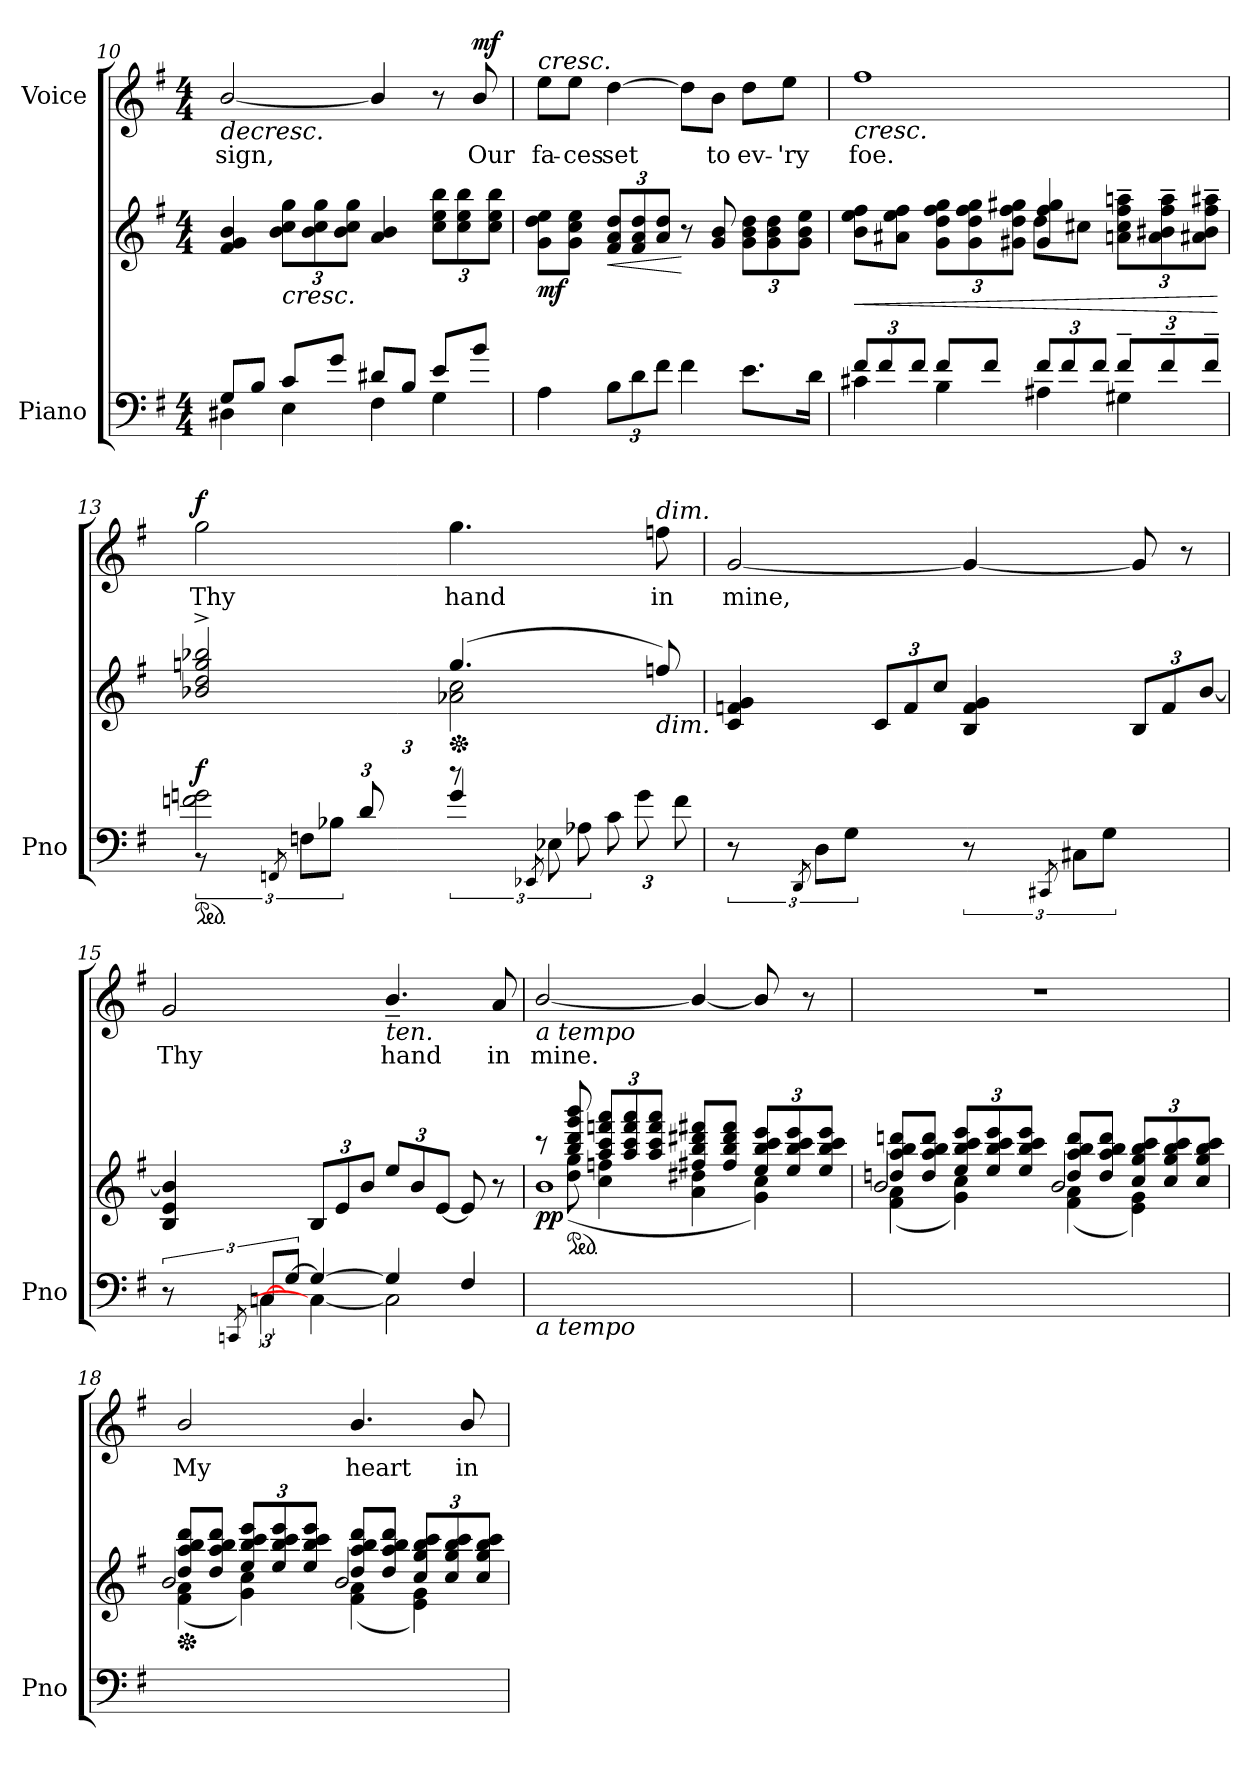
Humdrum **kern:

**kern	**kern	**dynam	**kern	**text	**dynam
*part2	*part2	*part2	*part1	*part1	*part1
*staff3	*staff2	*staff2/3	*staff1	*staff1	*staff1
*I"Piano	*	*	*I"Voice	*	*
*I'Pno	*	*	*	*	*
*clefF4	*clefG2	*	*clefG2	*	*
*k[f#]	*k[f#]	*	*k[f#]	*	*
*M4/4	*M4/4	*	*M4/4	*	*
=10	=10	=10	=10	=10	=10
*^	*	*	*	*	*
!	!	!	!	!	!LO:LY:b	!LO:HP:b
8G/L	4D#X\	4f#/ 4g/ 4b/	.	[2b/	sign,	>
8B/J	.	.	.	.	.	.
*	*	*Xbrackettup	*	*	*	*
!	!	!	!LO:HP:b	!	!	!
8c/L	4E\	12b\ 12cc\ 12gg\L	<	.	.	.
.	.	12b\ 12cc\ 12gg\	.	.	.	.
8g/J	.	.	.	.	.	.
.	.	12b\ 12cc\ 12gg\J	.	.	.	.
8d#X/L	4F#\	4a/ 4b/	.	4b/]	.	.
8B/J	.	.	.	.	.	.
8e/L	4G\	12cc\ 12ee\ 12bb\L	.	8r	.	.
.	.	12cc\ 12ee\ 12bb\	.	.	.	.
!	!	!	!	!	!LO:LY:b	!LO:DY:a
8b/J	.	.	.	8b/	Our	mf
.	.	12cc\ 12ee\ 12bb\J	.	.	.	.
*v	*v	*	*	*	*	*
!!LO:LB:g=z
=11	=11	=11	=11	=11	=11
!	!	!	!LO:TX:a:i:t=cresc.	!	!
!	!	!LO:DY:b	!	!LO:LY:b	!
4A\	8g\ 8dd\ 8ee\L	mf	8ee\L	fa-	.
!	!	!	!	!LO:LY:b	!
.	8g\ 8cc\ 8ee\J	.	8ee\J	-ces	.
*Xbrackettup	*	*	*	*	*
!	!	!LO:HP:b	!	!LO:LY:b	!
12B\L	12f#/ 12a/ 12dd/L	<	[4dd\	set	.
12d\	12f#/ 12a/ 12dd/	.	.	.	.
12f#\J	12a/ 12dd/J	.	.	.	.
4f#\	8r	[	8dd\L]	.	.
!	!	!	!	!LO:LY:b	!
.	8g/ 8b/	.	8b\J	to	.
!	!	!	!	!LO:LY:b	!
8.e\L	12g\ 12b\ 12dd\L	.	8dd\L	ev-	.
.	12g\ 12b\ 12dd\	.	.	.	.
!	!	!	!	!LO:LY:b	!
.	.	.	8ee\J	-'ry	.
.	12g\ 12b\ 12ee\J	.	.	.	.
16d\Jk	.	.	.	.	.
=12	=12	=12	=12	=12	=12
*^	*	*	*	*	*
!	!	!	!LO:HP:b	!	!LO:LY:b	!LO:HP:b
*	*	*^	*	*	*	*
12f#/L	4c#X\	2ryy	8b\ 8ee\ 8ff#\L	<	1ff#	foe.	<
12f#/	.	.	.	.	.	.	.
.	.	.	8a#X\ 8ee\ 8ff#\J	.	.	.	.
12f#/J	.	.	.	.	.	.	.
8f#/L	4B\	.	12g\ 12dd\ 12ff#\ 12gg\L	.	.	.	.
.	.	.	12g\ 12dd\ 12ff#\ 12gg\	.	.	.	.
8f#/J	.	.	.	.	.	.	.
.	.	.	12g#X\ 12dd\ 12ff#\ 12gg#X\J	.	.	.	.
12f#/L	4A#X\	4g#/ 4ff#/ 4gg#/	8dd\L	.	.	.	.
12f#/	.	.	.	.	.	.	.
.	.	.	8cc#X\J	.	.	.	.
12f#/J	.	.	.	.	.	.	.
12f#~/L	4G#X\	4ryy	12an\~> 12cc#\~> 12ff#\~> 12aan\~>L	.	.	.	.
12f#~/	.	.	12a\~> 12b#X\~> 12ff#\~> 12aa\~>	.	.	.	.
12f#~/J	.	.	12a#X\~> 12b#\~> 12ff#\~> 12aa#X\~>J	.	.	.	.
*v	*v	*	*	*	*	*	*
*	*v	*v	*	*	*	*
.	.	[	.	.	]
!!LO:LB:g=z
=13	=13	=13	=13	=13	=13
*^	*	*	*	*	*
*ped	*	*	*	*	*	*
*	*brackettup	*	*	*	*	*
*	*^	*^	*	*	*	*
*	*	*	*	*^	*	*	*	*
!	!	!	!	!	!	!LO:DY:b	!	!LO:LY:b	!LO:DY:a
2fn\ 2gn\	12r	2ryy	2b-X/^< 2dd/^< 2ggn/^< 2bb-X/^<	2ryy	3ryy	f	2gg\	Thy	f
.	8qFFn/	.	.	.	.	.	.	.	.
.	(12Fn\L	.	.	.	.	.	.	.	.
.	12B-X\J	.	.	.	.	.	.	.	.
*	*Xbrackettup	*	*	*	*	*	*	*	*
.	12d/L	.	.	.	.	.	.	.	.
.	6ryy	.	.	.	12g\	.	.	.	.
.	.	.	.	.	12b-\J)	.	.	.	.
*	*brackettup	*	*	*	*	*	*	*	*
*	*	*	*Xped	*	*	*	*	*	*
!	!	!	!	!	!	!	!	!LO:LY:b	!
2ryy	12r	4g/	(4.gg/	2a-X\ 2cc\	2ryy	.	4.gg\	hand	.
.	8qEE-X/	.	.	.	.	.	.	.	.
.	12E-X\L	.	.	.	.	.	.	.	.
.	12A-X\J	.	.	.	.	.	.	.	.
*	*Xbrackettup	*	*	*	*	*	*	*	*
.	12c\L	4ryy	.	.	.	.	.	.	.
.	12g\	.	.	.	.	.	.	.	.
!	!	!	!	!	!	!	!LO:TX:a:i:t=dim.	!	!
!	!	!	!LO:TX:b:i:t=dim.	!	!	!	!	!	!
!	!	!	!	!	!	!	!	!LO:LY:b	!
.	.	.	8ffn/)	.	.	.	8ffn\	in	.
.	12f\J	.	.	.	.	.	.	.	.
*v	*v	*v	*	*	*	*	*	*	*
*	*v	*v	*v	*	*	*	*
=14	=14	=14	=14	=14	=14
*brackettup	*	*	*	*	*
*^	*	*	*	*	*
!	!	!	!	!	!LO:LY:b	!
*v	*v	*	*	*	*	*
12r	4c/ 4fn/ 4g/	.	[2g/	mine,	.
8qDD/	.	.	.	.	.
12D\L	.	.	.	.	.
12G\J	.	.	.	.	.
4ryy	12c/L	.	.	.	.
.	12f/	.	.	.	.
.	(12cc/J	.	.	.	.
12r	4B/ 4f/ 4g/	.	4g/_	.	.
8qCC#X/	.	.	.	.	.
12C#X\L	.	.	.	.	.
12G\J	.	.	.	.	.
4ryy	12B/L	.	8g/]	.	.
.	12f/	.	.	.	.
.	.	.	8r	.	.
.	([12b/J	.	.	.	.
!!LO:PB:g=z
=15	=15	=15	=15	=15	=15
*^	*	*	*	*	*
!	!	!	!LO:DY:b	!	!LO:LY:b	!
!	!	!	!LO:DY:n=1:b	!	!	!LO:DY:a
!	!	!	!	!	!	!LO:DY:n=1:a
12r	12ryy	4B/ 4e/ 4b/]	p other-dynamics	2g/	Thy	p other-dynamics
8qCCn/	.	.	.	.	.	.
[<12Cn/L	6C\	.	.	.	.	.
[12G/J	.	.	.	.	.	.
4G/_	4C\_	12B/L	.	.	.	.
.	.	12e/	.	.	.	.
.	.	12b/J	.	.	.	.
!	!	!	!	!LO:TX:b:i:t=ten.	!	!
!	!	!	!	!	!LO:LY:b	!
4G/]	2C\]	12ee/L	.	4.b~/	hand	.
.	.	12b/	.	.	.	.
.	.	[12e/J	.	.	.	.
4F#/	.	(8e/]	.	.	.	.
!	!	!	!	!	!LO:LY:b	!
.	.	8r	[	8a/	in	.
*v	*v	*	*	*	*	*
.	.	.	.	.	[
!!LO:PB:g=z
=16	=16	=16	=16	=16	=16
*	*^	*	*	*	*
*	*	*^	*	*	*	*
!	!	!	!	!	!LO:TX:b:i:t=a tempo	!	!
!LO:TX:b:i:t=a tempo	!	!	!	!	!	!	!
!	!	!	!	!LO:DY:b	!	!LO:LY:b	!
1ryy	8r	8ryy	1b	pp	[2b/	mine.	.
*	*ped	*	*	*	*	*	*
.	8bb/ 8ddd/ 8ggg/ 8bbb/	(8dd\ 8gg\	.	.	.	.	.
.	12aa/ 12ccc/ 12fffn/ 12aaa/L	4cc\ 4ffn\	.	.	.	.	.
.	12aa/ 12ccc/ 12fff/ 12aaa/	.	.	.	.	.	.
.	12aa/ 12ccc/ 12fff/ 12aaa/J	.	.	.	.	.	.
.	8ff#X/ 8bb/ 8ddd#X/ 8fff#X/L	4a\ 4dd#X\	.	.	4b/_	.	.
.	8ff#/ 8bb/ 8ddd#/ 8fff#/J	.	.	.	.	.	.
.	12ee/ 12bb/ 12ccc/ 12eee/L	4g\ 4cc\)	.	.	8b/]	.	.
.	12ee/ 12bb/ 12ccc/ 12eee/	.	.	.	.	.	.
.	.	.	.	.	8r	.	.
.	12ee/ 12bb/ 12ccc/ 12eee/J	.	.	.	.	.	.
=17	=17	=17	=17	=17	=17	=17	=17
1ryy	8ddn/ 8aa/ 8bb/ 8dddn/L	(4f#\ 4a\	2b/	.	1r	.	.
.	8dd/ 8aa/ 8bb/ 8ddd/J	.	.	.	.	.	.
.	12ee/ 12bb/ 12ccc/ 12eee/L	4g\ 4cc\)	.	.	.	.	.
.	12ee/ 12bb/ 12ccc/ 12eee/	.	.	.	.	.	.
.	12ee/ 12bb/ 12ccc/ 12eee/J	.	.	.	.	.	.
.	8dd/ 8aa/ 8bb/ 8ddd/L	(4f#\ 4a\	2b/	.	.	.	.
.	8dd/ 8aa/ 8bb/ 8ddd/J	.	.	.	.	.	.
.	12cc/ 12gg/ 12bb/ 12ccc/L	4e\ 4g\)	.	.	.	.	.
.	12cc/ 12gg/ 12bb/ 12ccc/	.	.	.	.	.	.
.	12cc/ 12gg/ 12bb/ 12ccc/J	.	.	.	.	.	.
!!LO:LB:g=z
=18	=18	=18	=18	=18	=18	=18	=18
*	*Xped	*	*	*	*	*	*
!	!	!	!	!	!	!LO:LY:b	!LO:DY:a
!	!	!	!	!	!	!	!LO:DY:n=1:a
1ryy	8dd/ 8aa/ 8bb/ 8ddd/L	(4f#\ 4a\	2b/	.	2b/	My	pp other-dynamics
.	8dd/ 8aa/ 8bb/ 8ddd/J	.	.	.	.	.	.
.	12ee/ 12bb/ 12ccc/ 12eee/L	4g\ 4cc\)	.	.	.	.	.
.	12ee/ 12bb/ 12ccc/ 12eee/	.	.	.	.	.	.
.	12ee/ 12bb/ 12ccc/ 12eee/J	.	.	.	.	.	.
!	!	!	!	!	!	!LO:LY:b	!
.	8dd/ 8aa/ 8bb/ 8ddd/L	(4f#\ 4a\	2b/	.	4.b/	heart	.
.	8dd/ 8aa/ 8bb/ 8ddd/J	.	.	.	.	.	.
.	12cc/ 12gg/ 12bb/ 12ccc/L	4e\ 4g\)	.	.	.	.	.
.	12cc/ 12gg/ 12bb/ 12ccc/	.	.	.	.	.	.
!	!	!	!	!	!	!LO:LY:b	!
.	.	.	.	.	8b/	in	.
.	12cc/ 12gg/ 12bb/ 12ccc/J	.	.	.	.	.	.
*	*v	*v	*v	*	*	*	*
=	=	=	=	=	=
*-	*-	*-	*-	*-	*-
